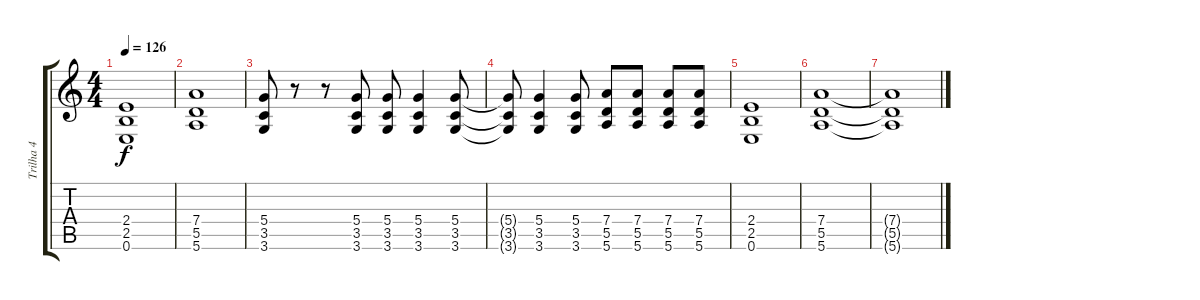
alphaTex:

\track ("Trilha 4" "Trilha 4") {instrument distortionguitar}
\staff {score tabs}
\tuning (E4 B3 G3 D3 A2 E2) {hide}
\ts (4 4)
\tempo 126
\clef g2
\ks c
(2.4 2.5 0.6).1{dy f} |
(7.4 5.5 5.6).1 |
(5.4 3.5 3.6).8 r.8 r.8 (5.4 3.5 3.6).8 (5.4 3.5 3.6).8 (5.4 3.5 3.6).4 (5.4 3.5 3.6).8 |
(5.4{t} 3.5{t} 3.6{t}).8 (5.4 3.5 3.6).4 (5.4 3.5 3.6).8 (7.4 5.5 5.6).8 (7.4 5.5 5.6).8 (7.4 5.5 5.6).8 (7.4 5.5 5.6).8 |
(2.4 2.5 0.6).1 |
(7.4 5.5 5.6).1 |
(7.4{t} 5.5{t} 5.6{t}).1
